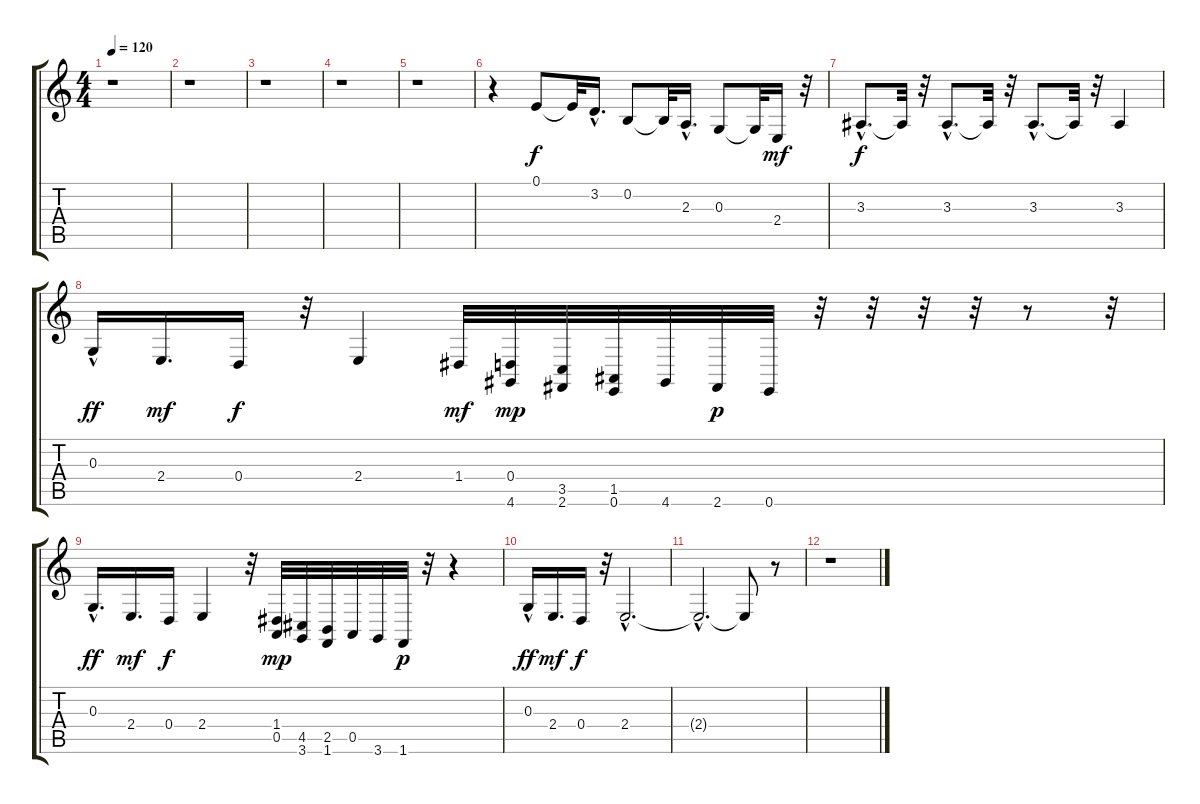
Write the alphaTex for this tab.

\track "" {instrument tenorsax}
\staff {score tabs}
\tuning (E4 B3 G3 D3 A2 E2) {hide}
\ts (4 4)
\tempo 120
\clef g2
\ks c
r.1{dy mp} |
r.1 |
r.1 |
r.1 |
r.1 |
r.4 0.1.8{dy f} 0.1{t}.32 3.2{hac}.16{d} 0.2.8 0.2{t}.32 2.3{hac}.16{d} 0.3.8 0.3{t}.32 2.4.16{dy mf} r.32 |
3.3{hac}.8{d dy f} 3.3{t}.32 r.32 3.3{hac}.8{d} 3.3{t}.32 r.32 3.3{hac}.8{d} 3.3{t}.32 r.32 3.3.4 |
0.3{hac}.16{dy ff} 2.4.16{d dy mf} 0.4.16{dy f} r.32 2.4.4 1.4.32{dy mf} (0.4 4.6).32{dy mp} (3.5 2.6).32 (1.5 0.6).32 4.6.32 2.6.32{dy p} 0.6.32 r.32 r.32 r.32 r.32 r.8 r.32 |
0.3{hac}.16{d dy ff} 2.4.16{d dy mf} 0.4.16{dy f} 2.4.4 r.32 (1.4 0.5).32{dy mp} (4.5 3.6).32 (2.5 1.6).32 0.5.32 3.6.32 1.6.32{dy p} r.32 r.4 |
0.3{hac}.16{dy ff} 2.4.16{d dy mf} 0.4.16{dy f} r.32 2.4{hac}.2{d} |
2.4{hac t}.2{d} 2.4{t}.8 r.8 |
r.1
